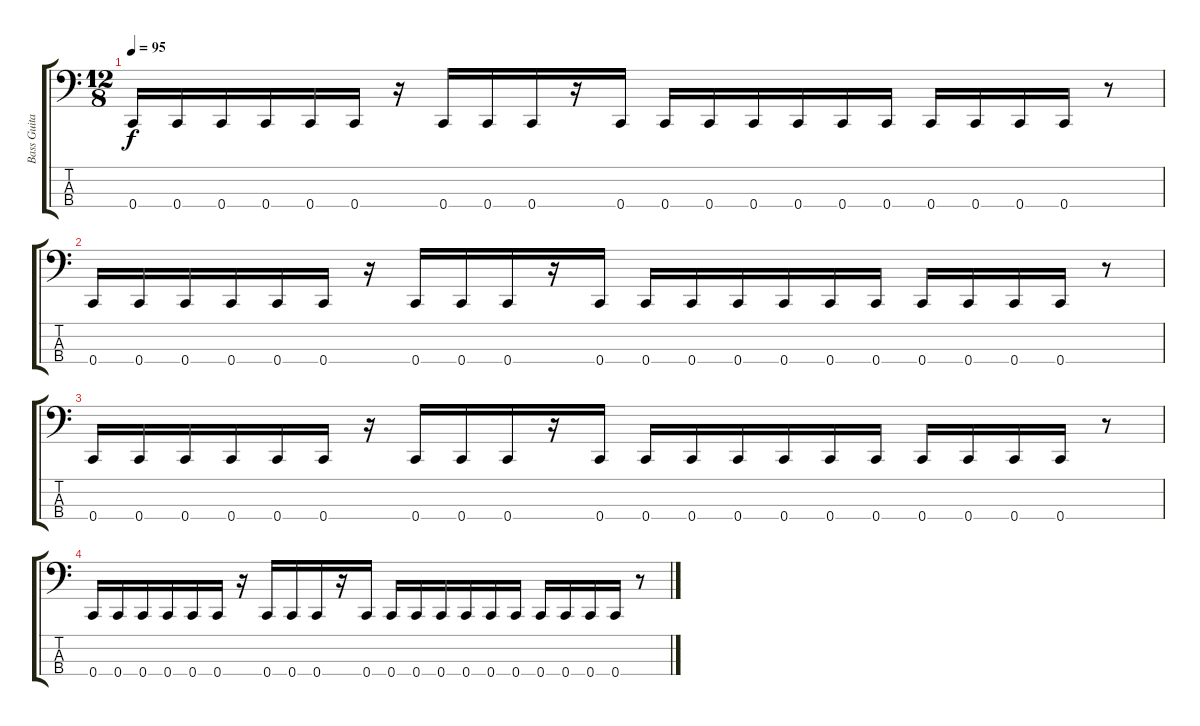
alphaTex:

\track ("Bass Guitar" "Bass Guita") {instrument electricbassfinger}
\staff {score tabs}
\tuning (F2 C2 G1 C1) {hide}
\ts (12 8)
\tempo 95
\clef f4
\ks c
0.4.16{dy f} 0.4.16 0.4.16 0.4.16 0.4.16 0.4.16 r.16 0.4.16 0.4.16 0.4.16 r.16 0.4.16 0.4.16 0.4.16 0.4.16 0.4.16 0.4.16 0.4.16 0.4.16 0.4.16 0.4.16 0.4.16 r.8 |
0.4.16 0.4.16 0.4.16 0.4.16 0.4.16 0.4.16 r.16 0.4.16 0.4.16 0.4.16 r.16 0.4.16 0.4.16 0.4.16 0.4.16 0.4.16 0.4.16 0.4.16 0.4.16 0.4.16 0.4.16 0.4.16 r.8 |
0.4.16 0.4.16 0.4.16 0.4.16 0.4.16 0.4.16 r.16 0.4.16 0.4.16 0.4.16 r.16 0.4.16 0.4.16 0.4.16 0.4.16 0.4.16 0.4.16 0.4.16 0.4.16 0.4.16 0.4.16 0.4.16 r.8 |
0.4.16 0.4.16 0.4.16 0.4.16 0.4.16 0.4.16 r.16 0.4.16 0.4.16 0.4.16 r.16 0.4.16 0.4.16 0.4.16 0.4.16 0.4.16 0.4.16 0.4.16 0.4.16 0.4.16 0.4.16 0.4.16 r.8
